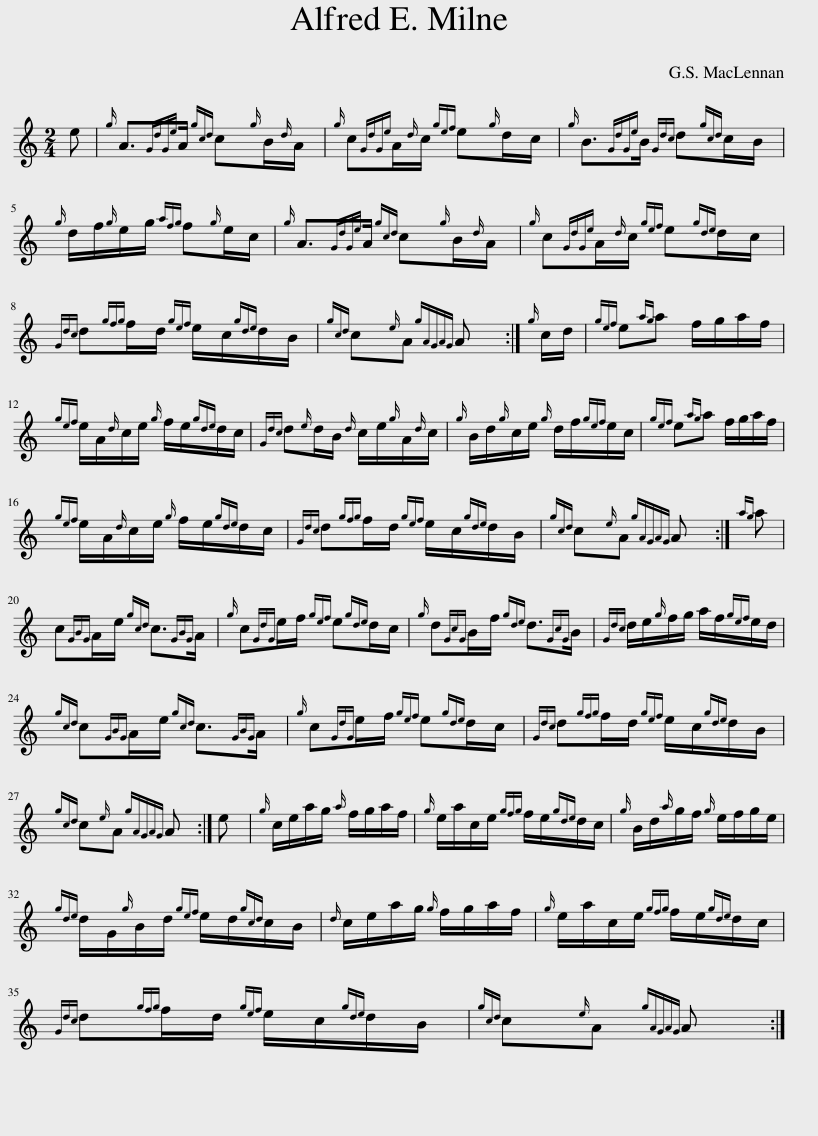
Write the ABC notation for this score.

X:1
L:1/8
M:2/4
I:linebreak $
K:C
V:1 treble
V:1
 e |{g} A3/2{GdGe}A/{gcd} c{g}B/{d}A/ |{g} c{GdGe}A/{d}c/{gef} e{g}d/c/ |{g} B3/2{GdGe}B/{Gdc} d{gcd}c/B/ |${g} d/f/{g}e/g/{afg} f{g}e/c/ | %5
{g} A3/2{GdGe}A/{gcd} c{g}B/{d}A/ |{g} c{GdGe}A/{d}c/{gef} e{gde}d/c/ |${Gdc} d{gfg}f/d/{gef} e/c/{gde}d/B/ |{gcd} c{e}A{gAGAG} A :|{g} c/d/ | %10
{gef} e{ag}a f/g/a/f/ |${gef} e/A/{d}c/e/{g} f/e/{gde}d/c/ |{Gdc} d{e}d/B/{d} c/e/{g}A/{d}c/ |{g} B/d/{g}c/e/{g} d/f/{gef}e/c/ |{gef} e{ag}a f/g/a/f/ |$ %15
{gef} e/A/{d}c/e/{g} f/e/{gde}d/c/ |{Gdc} d{gfg}f/d/{gef} e/c/{gde}d/B/ |{gcd} c{e}A{gAGAG} A :|{ag} a |$ c{GBG}A/e/{gcd} c3/2{GBG}A/ | %20
{g} c{GdG}e/f/{gef} e{gde}d/c/ |{g} d{GcG}B/f/{gde} d3/2{GcG}B/ |{Gdc} d/e/{g}f/g/ a/f/{gef}e/d/ |${gcd} c{GBG}A/e/{gcd} c3/2{GBG}A/ |{g} c{GdG}e/f/{gef} e{gde}d/c/ | %25
{Gdc} d{gfg}f/d/{gef} e/c/{gde}d/B/ |${gcd} c{e}A{gAGAG} A :| e |{g} c/e/a/g/{a} f/g/a/f/ |{g} e/a/c/e/{gfg} f/e/{gde}d/c/ | %30
{g} B/d/{a}g/f/{g} e/f/g/e/ |${gde} d/G/{g}B/d/{gef} e/d/{gcd}c/B/ |{d} c/e/a/g/{g} f/g/a/f/ |{g} e/a/c/e/{gfg} f/e/{gde}d/c/ |${Gdc} d{gfg}f/d/{gef} e/c/{gde}d/B/ | %35
{gcd} c{e}A{gAGAG} A :| %36
